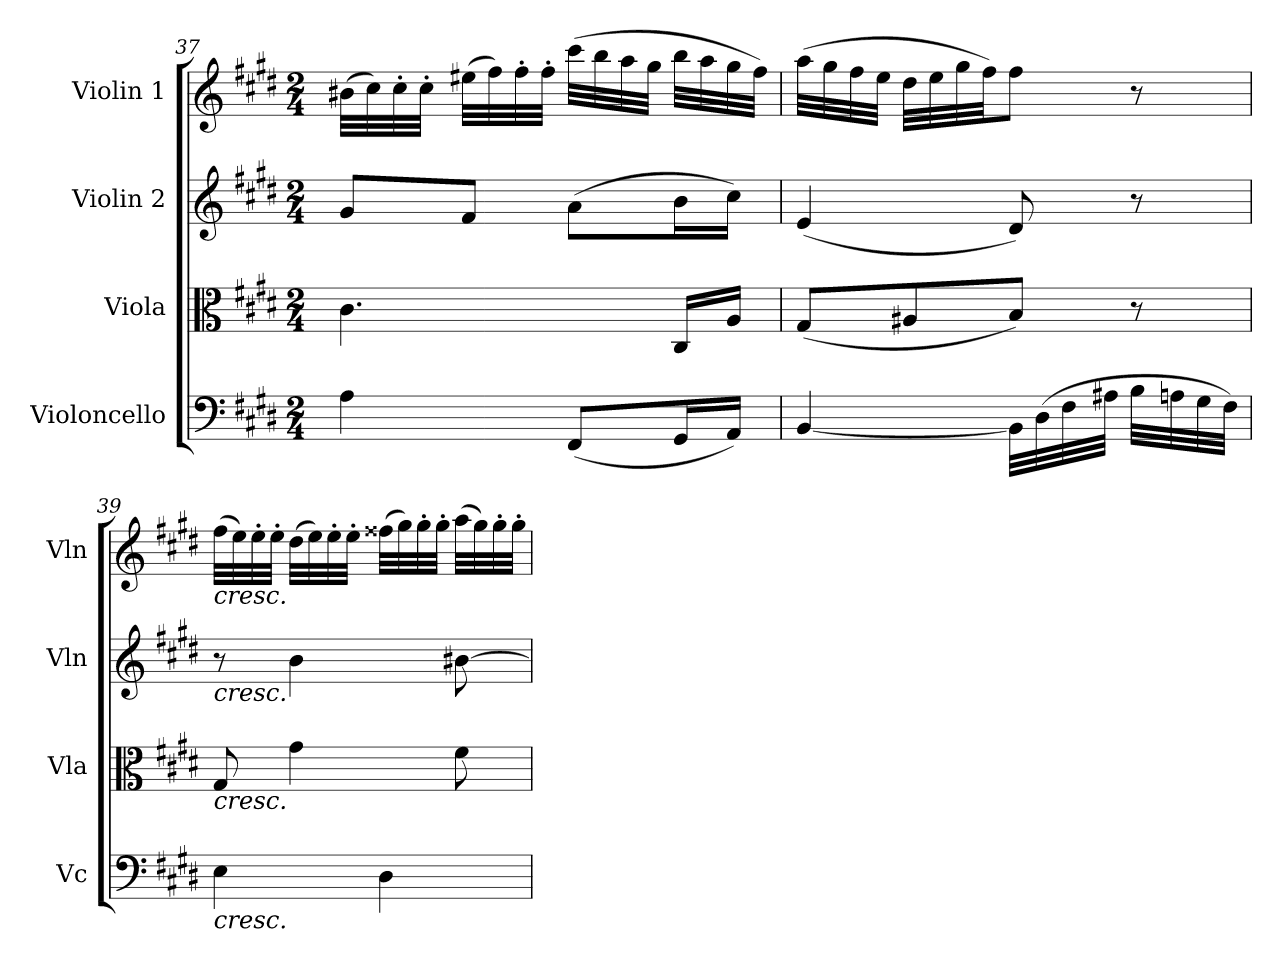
**kern	**kern	**kern	**kern
*part4	*part3	*part2	*part1
*staff4	*staff3	*staff2	*staff1
*I"Violoncello	*I"Viola	*I"Violin 2	*I"Violin 1
*I'Vc	*I'Vla	*I'Vln	*I'Vln
*clefF4	*clefC3	*clefG2	*clefG2
*k[f#c#g#d#]	*k[f#c#g#d#]	*k[f#c#g#d#]	*k[f#c#g#d#]
*M2/4	*M2/4	*M2/4	*M2/4
=37	=37	=37	=37
4A\	4.c#\	8g#/L	(32b#X\LLL
.	.	.	32cc#\)
.	.	.	32cc#'\
.	.	.	32cc#'\JJJ
.	.	8f#/J	(32ee#X\LLL
.	.	.	32ff#\)
.	.	.	32ff#'\
.	.	.	32ff#'\JJJ
(8FF#/L	.	(8a\L	(32ccc#\LLL
.	.	.	32bb\
.	.	.	32aa\
.	.	.	32gg#\JJJ
16GG#/L	16C#/LL	16b\L	32bb\LLL
.	.	.	32aa\
16AA/JJ)	16A/JJ	16cc#\JJ)	32gg#\
.	.	.	32ff#\JJJ)
!!LO:PB:g=z
=38	=38	=38	=38
[4BB/	(8G#/L	(4e/	(32aa\LLL
.	.	.	32gg#\
.	.	.	32ff#\
.	.	.	32ee\JJJ
.	8A#X/	.	32dd#\LLL
.	.	.	32ee\
.	.	.	32gg#\
.	.	.	32ff#\JJ)
32BB\LLL]	8B/J)	8d#/)	8ff#\J
(32D#\	.	.	.
32F#\	.	.	.
32A#X\JJJ	.	.	.
32B\LLL	8r	8r	8r
32An\	.	.	.
32G#\	.	.	.
32F#\JJJ)	.	.	.
!!LO:LB:g=z
=39	=39	=39	=39
!	!	!	!LO:TX:b:i:t=cresc.
!	!	!LO:TX:b:i:t=cresc.	!
!	!LO:TX:b:i:t=cresc.	!	!
!LO:TX:b:i:t=cresc.	!	!	!
4E\	8G#/	8r	(32ff#\LLL
.	.	.	32ee\)
.	.	.	32ee'\
.	.	.	32ee'\JJJ
.	4g#\	4b\	(32dd#\LLL
.	.	.	32ee\)
.	.	.	32ee'\
.	.	.	32ee'\JJJ
4D#\	.	.	(32ff##X\LLL
.	.	.	32gg#\)
.	.	.	32gg#'\
.	.	.	32gg#'\JJJ
.	8f#\	[8b#X\	(32aa\LLL
.	.	.	32gg#\)
.	.	.	32gg#'\
.	.	.	32gg#'\JJJ
=	=	=	=
*-	*-	*-	*-
